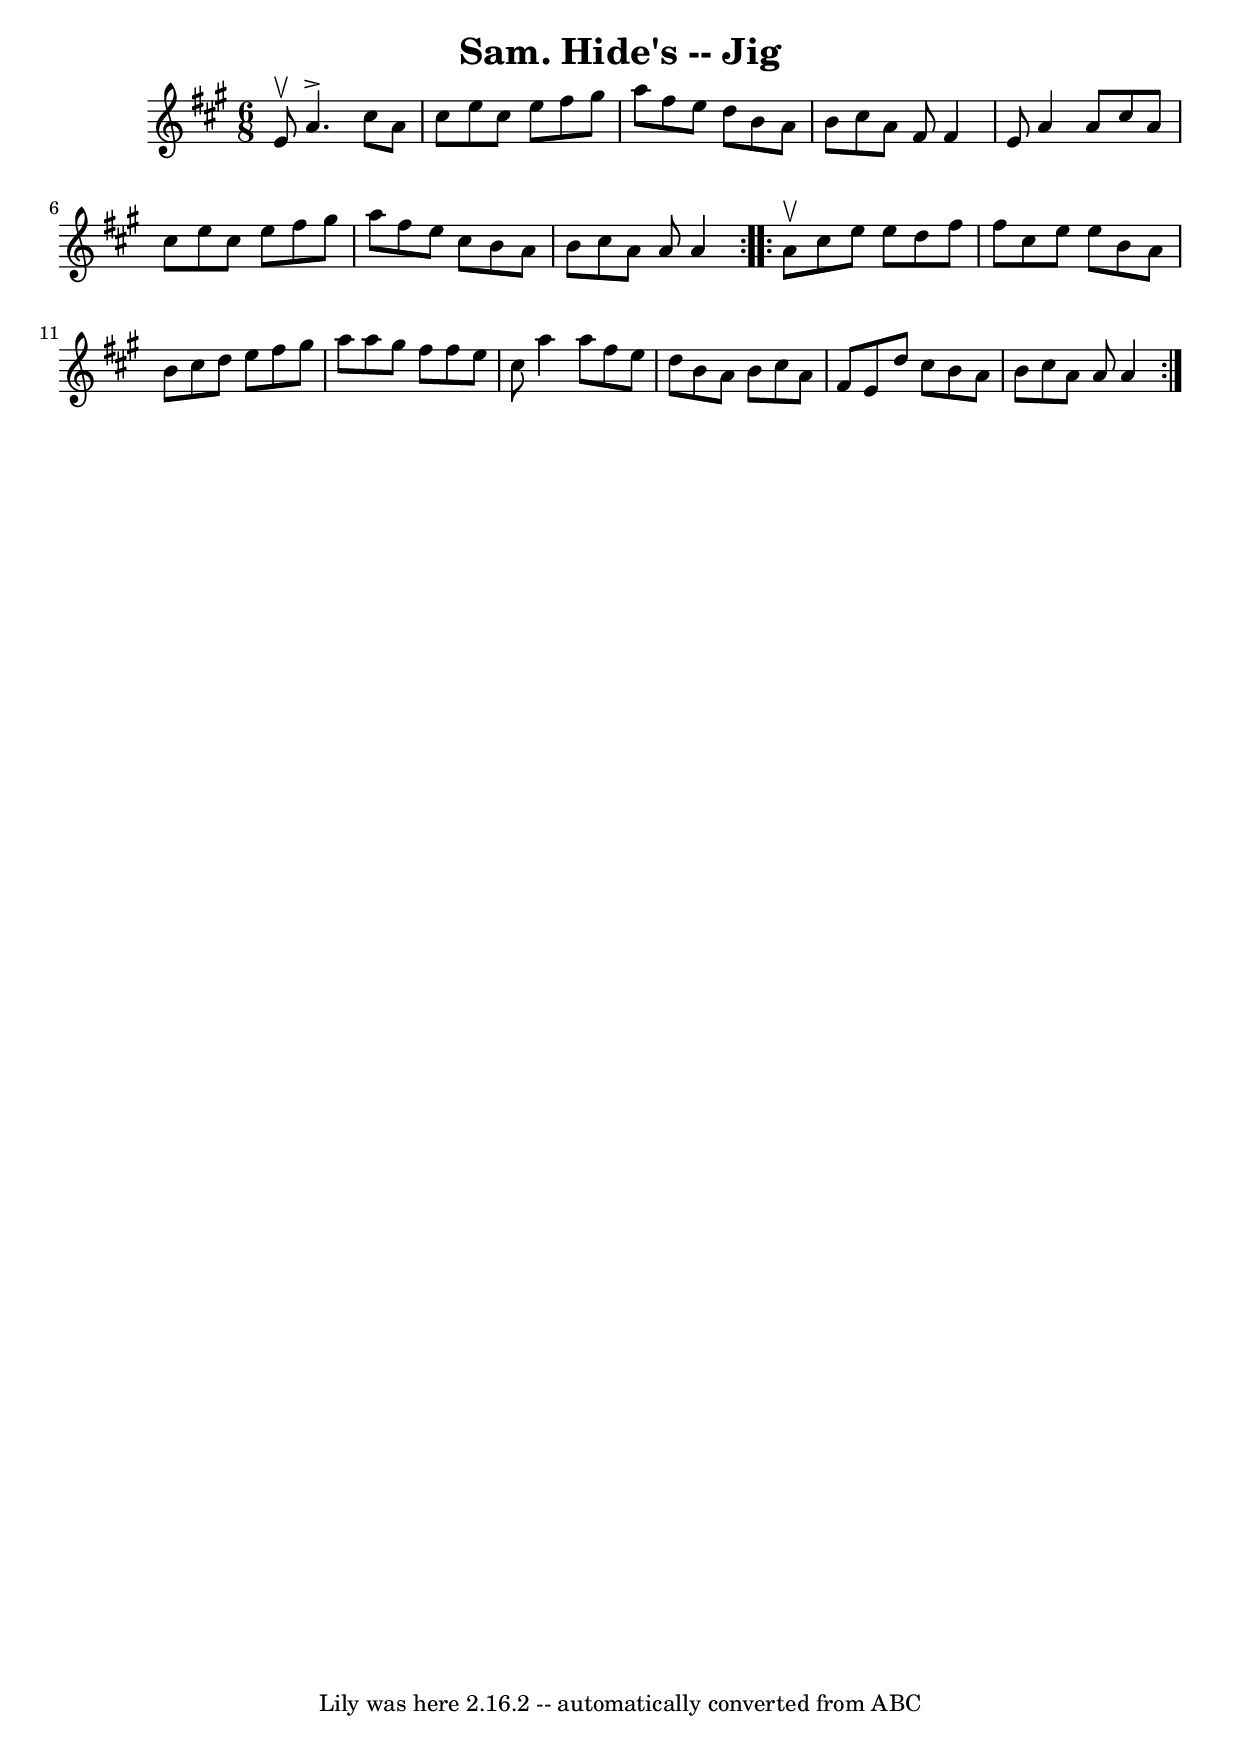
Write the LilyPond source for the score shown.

\version "2.7.40"
\include "Mammoth.ily"
\header {
	%% book = "Ryan's Mammoth Collection"
	crossRefNumber = "1"
	footnotes = "\\\\89 461"
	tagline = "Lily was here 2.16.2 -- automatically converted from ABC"
	title = "Sam. Hide's -- Jig"
}
voicedefault =  {
\set Score.defaultBarType = "empty"

\repeat volta 2 {
\time 6/8 \key a \major e'8^\upbow |
 a'4.^\accent cis''8    
a'8 cis''8    |
 e''8 cis''8 e''8 fis''8 gis''8 a''8  
  |
 fis''8 e''8 d''8 b'8 a'8 b'8    |
 cis''8   
 a'8 fis'8 fis'4 e'8    |
 a'4 a'8 cis''8 a'8    
cis''8    |
 e''8 cis''8 e''8 fis''8 gis''8 a''8    
|
 fis''8 e''8 cis''8 b'8 a'8 b'8    |
 cis''8   
 a'8 a'8 a'4  }     \repeat volta 2 { a'8^\upbow |
 cis''8   
 e''8 e''8 d''8 fis''8 fis''8    |
 cis''8 e''8 e''8  
 b'8 a'8 b'8    |
 cis''8 d''8 e''8 fis''8 gis''8    
a''8    |
 a''8 gis''8 fis''8 fis''8 e''8 cis''8    
|
 a''4 a''8 fis''8 e''8 d''8    |
 b'8 a'8    
b'8 cis''8 a'8 fis'8    |
 e'8 d''8 cis''8 b'8 a'8 
 b'8    |
 cis''8 a'8 a'8 a'4  }   
}

\score{
    <<

	\context Staff="default"
	{
	    \voicedefault 
	}

    >>
	\layout {
	}
	\midi {}
}
